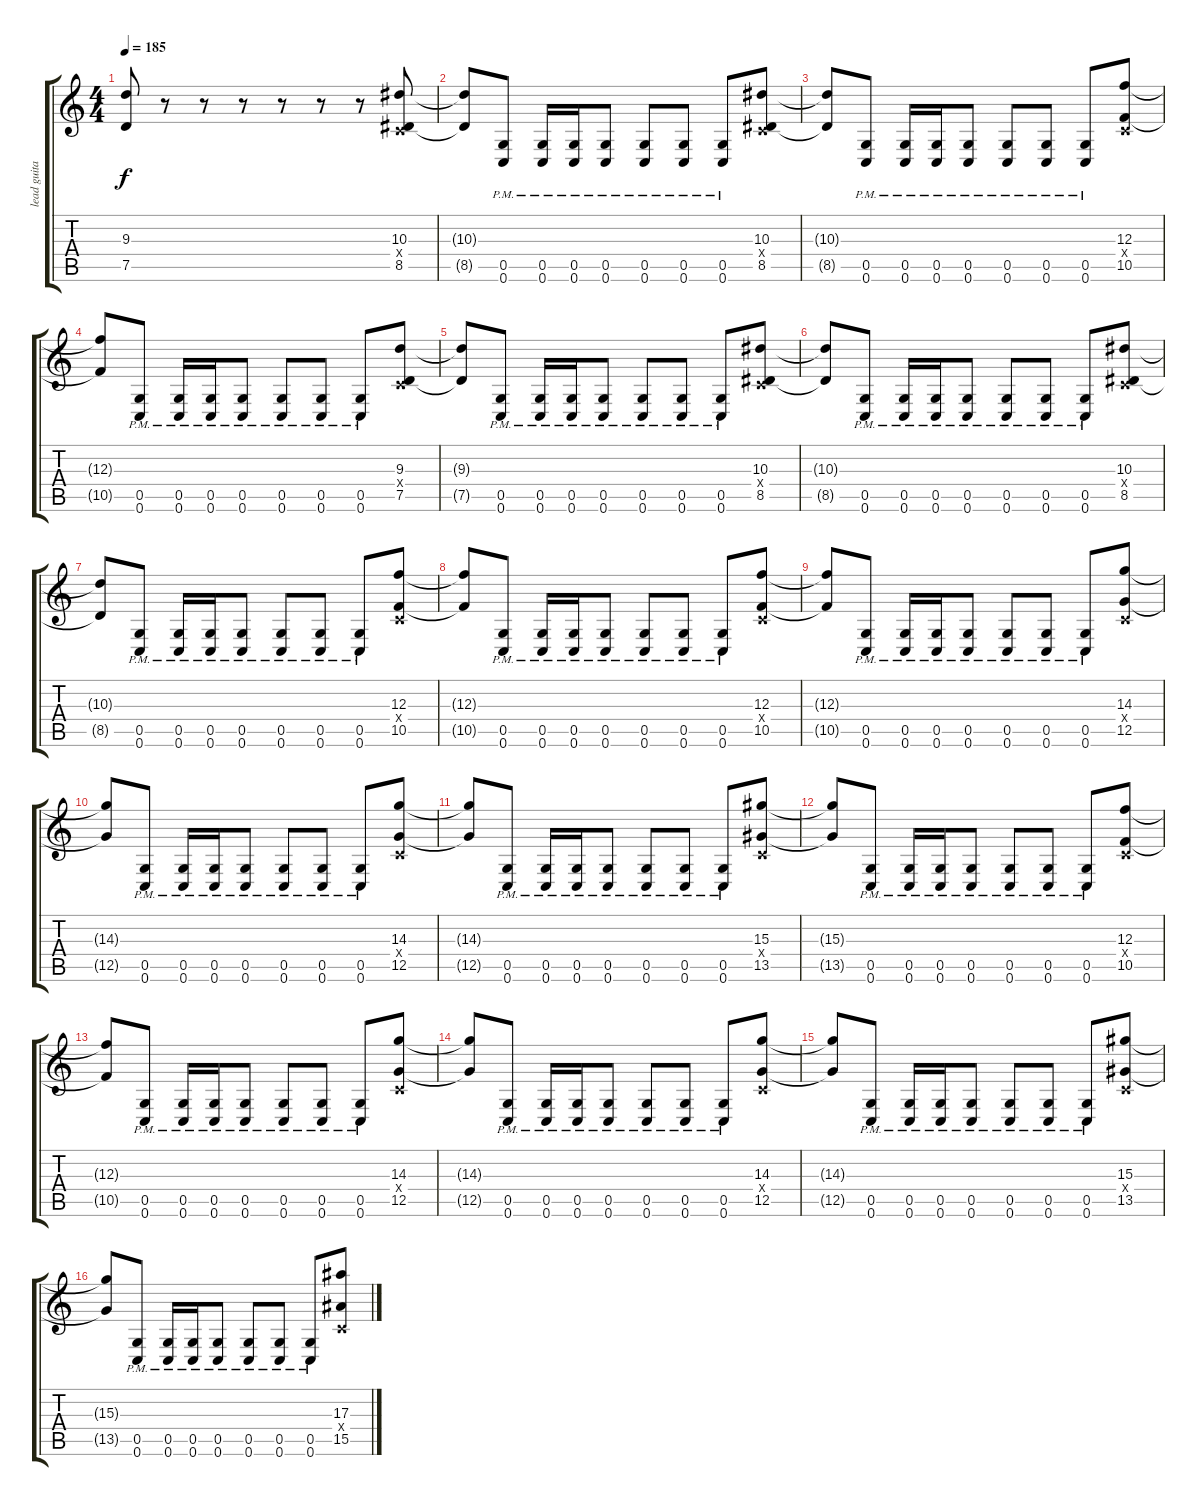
\track ("lead guitar" "lead guita") {instrument distortionguitar}
\staff {score tabs}
\tuning (D4 A3 F3 C3 G2 C2) {hide}
\ts (4 4)
\tempo 185
\clef g2
\ks c
(9.3{t} 7.5{t}).8{dy f} r.8 r.8 r.8 r.8 r.8 r.8 (10.3 0.4{x} 8.5).8 |
(10.3{t} 8.5{t}).8 (0.5{pm} 0.6{pm}).8 (0.5{pm} 0.6{pm}).16 (0.5{pm} 0.6{pm}).16 (0.5{pm} 0.6{pm}).8 (0.5{pm} 0.6{pm}).8 (0.5{pm} 0.6{pm}).8 (0.5{pm} 0.6{pm}).8 (10.3 0.4{x} 8.5).8 |
(10.3{t} 8.5{t}).8 (0.5{pm} 0.6{pm}).8 (0.5{pm} 0.6{pm}).16 (0.5{pm} 0.6{pm}).16 (0.5{pm} 0.6{pm}).8 (0.5{pm} 0.6{pm}).8 (0.5{pm} 0.6{pm}).8 (0.5{pm} 0.6{pm}).8 (12.3 0.4{x} 10.5).8 |
(12.3{t} 10.5{t}).8 (0.5{pm} 0.6{pm}).8 (0.5{pm} 0.6{pm}).16 (0.5{pm} 0.6{pm}).16 (0.5{pm} 0.6{pm}).8 (0.5{pm} 0.6{pm}).8 (0.5{pm} 0.6{pm}).8 (0.5{pm} 0.6{pm}).8 (9.3 0.4{x} 7.5).8 |
(9.3{t} 7.5{t}).8 (0.5{pm} 0.6{pm}).8 (0.5{pm} 0.6{pm}).16 (0.5{pm} 0.6{pm}).16 (0.5{pm} 0.6{pm}).8 (0.5{pm} 0.6{pm}).8 (0.5{pm} 0.6{pm}).8 (0.5{pm} 0.6{pm}).8 (10.3 0.4{x} 8.5).8 |
(10.3{t} 8.5{t}).8 (0.5{pm} 0.6{pm}).8 (0.5{pm} 0.6{pm}).16 (0.5{pm} 0.6{pm}).16 (0.5{pm} 0.6{pm}).8 (0.5{pm} 0.6{pm}).8 (0.5{pm} 0.6{pm}).8 (0.5{pm} 0.6{pm}).8 (10.3 0.4{x} 8.5).8 |
(10.3{t} 8.5{t}).8 (0.5{pm} 0.6{pm}).8 (0.5{pm} 0.6{pm}).16 (0.5{pm} 0.6{pm}).16 (0.5{pm} 0.6{pm}).8 (0.5{pm} 0.6{pm}).8 (0.5{pm} 0.6{pm}).8 (0.5{pm} 0.6{pm}).8 (12.3 0.4{x} 10.5).8 |
(12.3{t} 10.5{t}).8 (0.5{pm} 0.6{pm}).8 (0.5{pm} 0.6{pm}).16 (0.5{pm} 0.6{pm}).16 (0.5{pm} 0.6{pm}).8 (0.5{pm} 0.6{pm}).8 (0.5{pm} 0.6{pm}).8 (0.5{pm} 0.6{pm}).8 (12.3 0.4{x} 10.5).8 |
(12.3{t} 10.5{t}).8 (0.5{pm} 0.6{pm}).8 (0.5{pm} 0.6{pm}).16 (0.5{pm} 0.6{pm}).16 (0.5{pm} 0.6{pm}).8 (0.5{pm} 0.6{pm}).8 (0.5{pm} 0.6{pm}).8 (0.5{pm} 0.6{pm}).8 (14.3 0.4{x} 12.5).8 |
(14.3{t} 12.5{t}).8 (0.5{pm} 0.6{pm}).8 (0.5{pm} 0.6{pm}).16 (0.5{pm} 0.6{pm}).16 (0.5{pm} 0.6{pm}).8 (0.5{pm} 0.6{pm}).8 (0.5{pm} 0.6{pm}).8 (0.5{pm} 0.6{pm}).8 (14.3 0.4{x} 12.5).8 |
(14.3{t} 12.5{t}).8 (0.5{pm} 0.6{pm}).8 (0.5{pm} 0.6{pm}).16 (0.5{pm} 0.6{pm}).16 (0.5{pm} 0.6{pm}).8 (0.5{pm} 0.6{pm}).8 (0.5{pm} 0.6{pm}).8 (0.5{pm} 0.6{pm}).8 (15.3 0.4{x} 13.5).8 |
(15.3{t} 13.5{t}).8 (0.5{pm} 0.6{pm}).8 (0.5{pm} 0.6{pm}).16 (0.5{pm} 0.6{pm}).16 (0.5{pm} 0.6{pm}).8 (0.5{pm} 0.6{pm}).8 (0.5{pm} 0.6{pm}).8 (0.5{pm} 0.6{pm}).8 (12.3 0.4{x} 10.5).8 |
(12.3{t} 10.5{t}).8 (0.5{pm} 0.6{pm}).8 (0.5{pm} 0.6{pm}).16 (0.5{pm} 0.6{pm}).16 (0.5{pm} 0.6{pm}).8 (0.5{pm} 0.6{pm}).8 (0.5{pm} 0.6{pm}).8 (0.5{pm} 0.6{pm}).8 (14.3 0.4{x} 12.5).8 |
(14.3{t} 12.5{t}).8 (0.5{pm} 0.6{pm}).8 (0.5{pm} 0.6{pm}).16 (0.5{pm} 0.6{pm}).16 (0.5{pm} 0.6{pm}).8 (0.5{pm} 0.6{pm}).8 (0.5{pm} 0.6{pm}).8 (0.5{pm} 0.6{pm}).8 (14.3 0.4{x} 12.5).8 |
(14.3{t} 12.5{t}).8 (0.5{pm} 0.6{pm}).8 (0.5{pm} 0.6{pm}).16 (0.5{pm} 0.6{pm}).16 (0.5{pm} 0.6{pm}).8 (0.5{pm} 0.6{pm}).8 (0.5{pm} 0.6{pm}).8 (0.5{pm} 0.6{pm}).8 (15.3 0.4{x} 13.5).8 |
(15.3{t} 13.5{t}).8 (0.5{pm} 0.6{pm}).8 (0.5{pm} 0.6{pm}).16 (0.5{pm} 0.6{pm}).16 (0.5{pm} 0.6{pm}).8 (0.5{pm} 0.6{pm}).8 (0.5{pm} 0.6{pm}).8 (0.5{pm} 0.6{pm}).8 (17.3 0.4{x} 15.5).8
